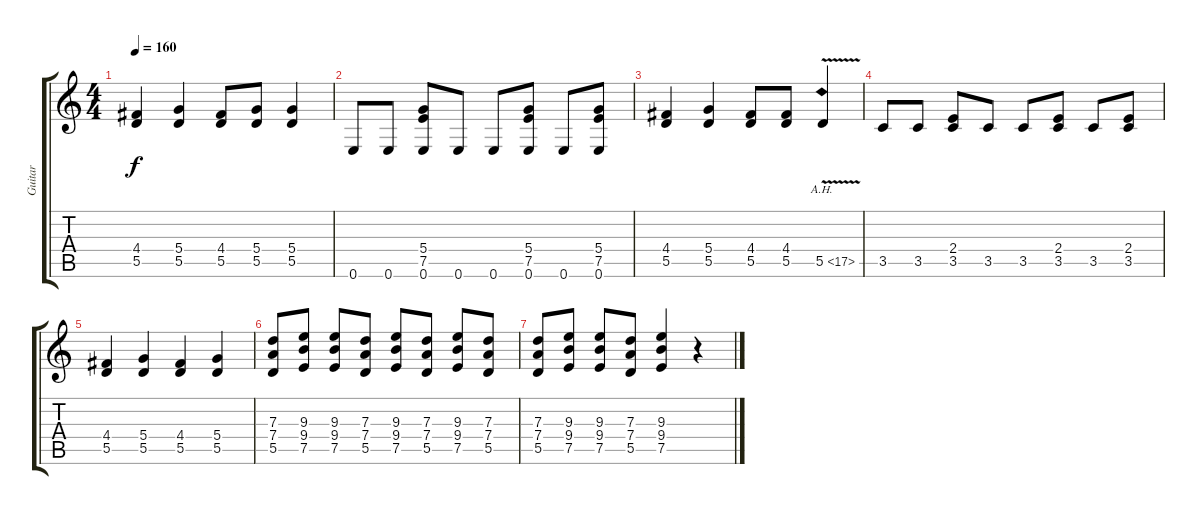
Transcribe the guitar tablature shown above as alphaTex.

\track ("Guitar" "Guitar") {instrument distortionguitar}
\staff {score tabs}
\tuning (E4 B3 G3 D3 A2 E2) {hide}
\ts (4 4)
\tempo 160
\clef g2
\ks c
(4.4 5.5).4{dy f} (5.4 5.5).4 (4.4 5.5).8 (5.4 5.5).8 (5.4 5.5).4 |
0.6.8 0.6.8 (5.4 7.5 0.6).8 0.6.8 0.6.8 (5.4 7.5 0.6).8 0.6.8 (5.4 7.5 0.6).8 |
(4.4 5.5).4 (5.4 5.5).4 (4.4 5.5).8 (4.4 5.5).8 5.5{ah 12 v}.4 |
3.5.8 3.5.8 (2.4 3.5).8 3.5.8 3.5.8 (2.4 3.5).8 3.5.8 (2.4 3.5).8 |
(4.4 5.5).4 (5.4 5.5).4 (4.4 5.5).4 (5.4 5.5).4 |
(7.3 7.4 5.5).8 (9.3 9.4 7.5).8 (9.3 9.4 7.5).8 (7.3 7.4 5.5).8 (9.3 9.4 7.5).8 (7.3 7.4 5.5).8 (9.3 9.4 7.5).8 (7.3 7.4 5.5).8 |
(7.3 7.4 5.5).8 (9.3 9.4 7.5).8 (9.3 9.4 7.5).8 (7.3 7.4 5.5).8 (9.3 9.4 7.5).4 r.4
